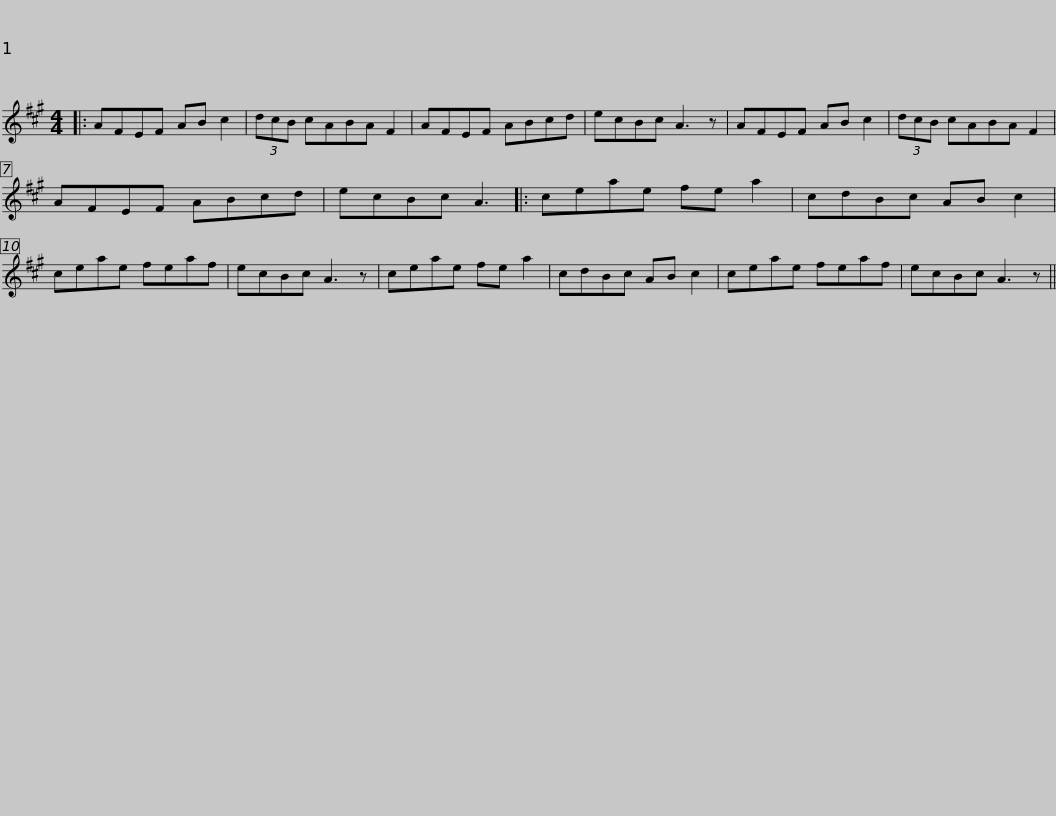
X:1
L:1/8
M:4/4
I:linebreak $
K:A
V:1 treble
V:1
|: AFEF AB c2 | (3dcB cABA F2 | AFEF ABcd | ecBc A3 z | AFEF AB c2 |$ %5
 (3dcB cABA F2 | AFEF ABcd | ecBc A3 |: ceae fe a2 | cdBc AB c2 | %10
 ceae feaf |$ ecBc A3 z | ceae fe a2 | cdBc AB c2 | ceae feaf | %15
 ecBc A3 z || %16
